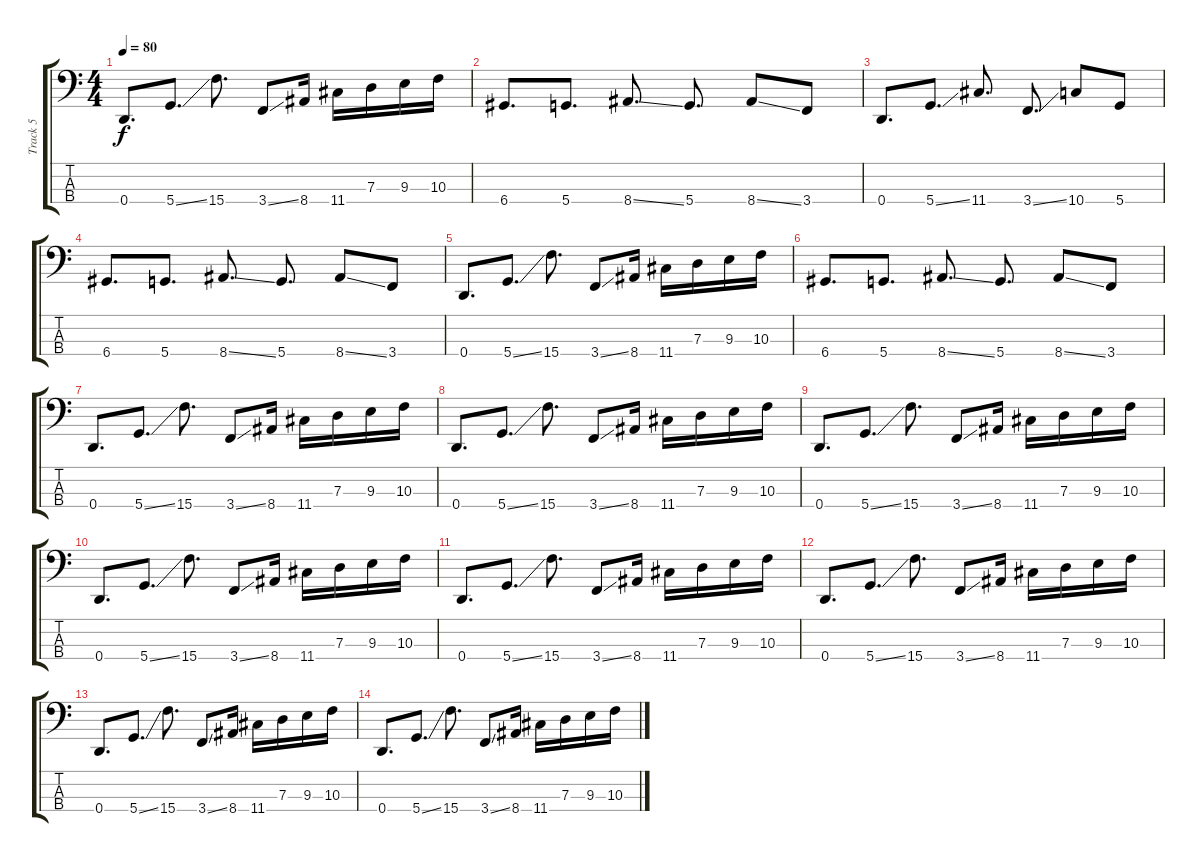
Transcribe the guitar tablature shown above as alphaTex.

\track ("Track 5" "Track 5") {instrument electricbassfinger}
\staff {score tabs}
\tuning (F2 C2 G1 D1) {hide}
\ts (4 4)
\tempo 80
\clef f4
\ks c
0.4.8{d dy f} 5.4{ss}.8{d} 15.4.8{d} 3.4{ss}.8 8.4.16 11.4.16 7.3.16 9.3.16 10.3.16 |
6.4.8{d} 5.4.8{d} 8.4{ss}.8{d} 5.4.8{d} 8.4{ss}.8 3.4.8 |
0.4.8{d instrument electricguitarjazz} 5.4{ss}.8{d} 11.4.8{d} 3.4{ss}.8{d} 10.4.8 5.4.8 |
6.4.8{d} 5.4.8{d} 8.4{ss}.8{d} 5.4.8{d} 8.4{ss}.8 3.4.8 |
0.4.8{d} 5.4{ss}.8{d} 15.4.8{d} 3.4{ss}.8 8.4.16 11.4.16 7.3.16 9.3.16 10.3.16 |
6.4.8{d} 5.4.8{d} 8.4{ss}.8{d} 5.4.8{d} 8.4{ss}.8 3.4.8 |
0.4.8{d} 5.4{ss}.8{d} 15.4.8{d} 3.4{ss}.8 8.4.16 11.4.16 7.3.16 9.3.16 10.3.16 |
0.4.8{d} 5.4{ss}.8{d} 15.4.8{d} 3.4{ss}.8 8.4.16 11.4.16 7.3.16 9.3.16 10.3.16 |
0.4.8{d} 5.4{ss}.8{d} 15.4.8{d} 3.4{ss}.8 8.4.16 11.4.16 7.3.16 9.3.16 10.3.16 |
0.4.8{d} 5.4{ss}.8{d} 15.4.8{d} 3.4{ss}.8 8.4.16 11.4.16 7.3.16 9.3.16 10.3.16 |
0.4.8{d} 5.4{ss}.8{d} 15.4.8{d} 3.4{ss}.8 8.4.16 11.4.16 7.3.16 9.3.16 10.3.16 |
0.4.8{d} 5.4{ss}.8{d} 15.4.8{d} 3.4{ss}.8 8.4.16 11.4.16 7.3.16 9.3.16 10.3.16 |
0.4.8{d} 5.4{ss}.8{d} 15.4.8{d} 3.4{ss}.8 8.4.16 11.4.16 7.3.16 9.3.16 10.3.16 |
0.4.8{d} 5.4{ss}.8{d} 15.4.8{d} 3.4{ss}.8 8.4.16 11.4.16 7.3.16 9.3.16 10.3.16
